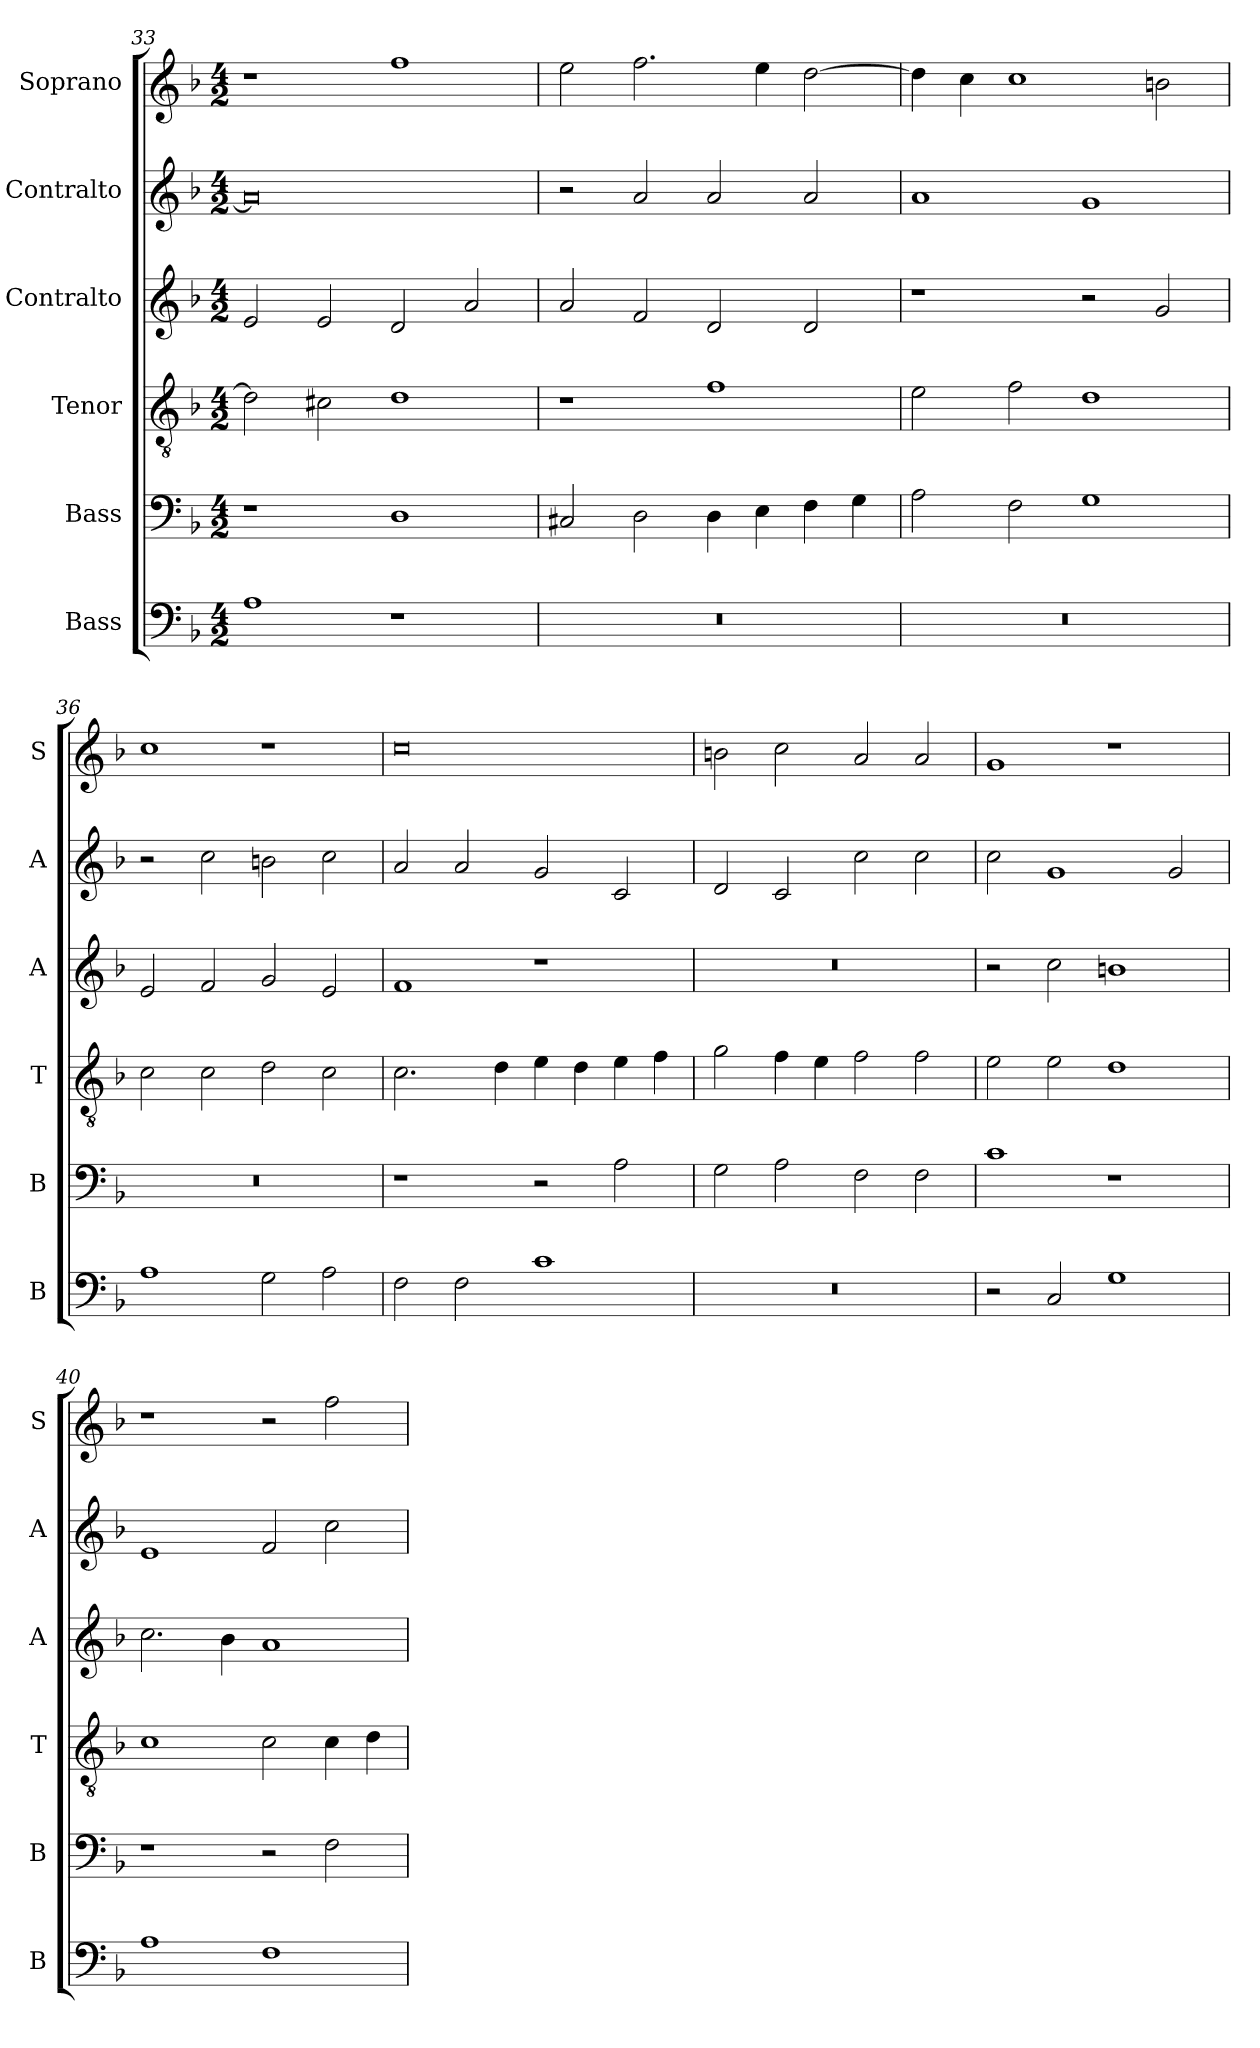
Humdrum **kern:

**kern	**kern	**kern	**kern	**kern	**kern
*part6	*part5	*part4	*part3	*part2	*part1
*staff6	*staff5	*staff4	*staff3	*staff2	*staff1
*I"Bass	*I"Bass	*I"Tenor	*I"Contralto	*I"Contralto	*I"Soprano
*I'B	*I'B	*I'T	*I'A	*I'A	*I'S
*clefF4	*clefF4	*clefGv2	*clefG2	*clefG2	*clefG2
*k[b-]	*k[b-]	*k[b-]	*k[b-]	*k[b-]	*k[b-]
*F:ion	*F:ion	*F:ion	*F:ion	*F:ion	*F:ion
*M4/2	*M4/2	*M4/2	*M4/2	*M4/2	*M4/2
=33	=33	=33	=33	=33	=33
1A	1r	2d]	2e	0a]	1r
.	.	2c#X	2e	.	.
1r	1D	1d	2d	.	1ff
.	.	.	2a	.	.
=34	=34	=34	=34	=34	=34
0r	2C#X	1r	2a	2r	2ee
.	2D	.	2f	2a	2.ff
.	4D	1f	2d	2a	.
.	4E	.	.	.	4ee
.	4F	.	2d	2a	[2dd
.	4G	.	.	.	.
=35	=35	=35	=35	=35	=35
0r	2A	2e	1r	1a	4dd]
.	.	.	.	.	4cc
.	2F	2f	.	.	1cc
.	1G	1d	2r	1g	.
.	.	.	2g	.	2bn
=36	=36	=36	=36	=36	=36
1A	0r	2c	2e	2r	1cc
.	.	2c	2f	2cc	.
2G	.	2d	2g	2bn	1r
2A	.	2c	2e	2cc	.
=37	=37	=37	=37	=37	=37
2F	1r	2.c	1f	2a	0cc
2F	.	.	.	2a	.
.	.	4d	.	.	.
1c	2r	4e	1r	2g	.
.	.	4d	.	.	.
.	2A	4e	.	2c	.
.	.	4f	.	.	.
=38	=38	=38	=38	=38	=38
0r	2G	2g	0r	2d	2bn
.	2A	4f	.	2c	2cc
.	.	4e	.	.	.
.	2F	2f	.	2cc	2a
.	2F	2f	.	2cc	2a
=39	=39	=39	=39	=39	=39
2r	1c	2e	2r	2cc	1g
2C	.	2e	2cc	1g	.
1G	1r	1d	1bn	.	1r
.	.	.	.	2g	.
=40	=40	=40	=40	=40	=40
1A	1r	1c	2.cc	1e	1r
.	.	.	4b-	.	.
1F	2r	2c	1a	2f	2r
.	2F	4c	.	2cc	2ff
.	.	4d	.	.	.
=	=	=	=	=	=
*-	*-	*-	*-	*-	*-
